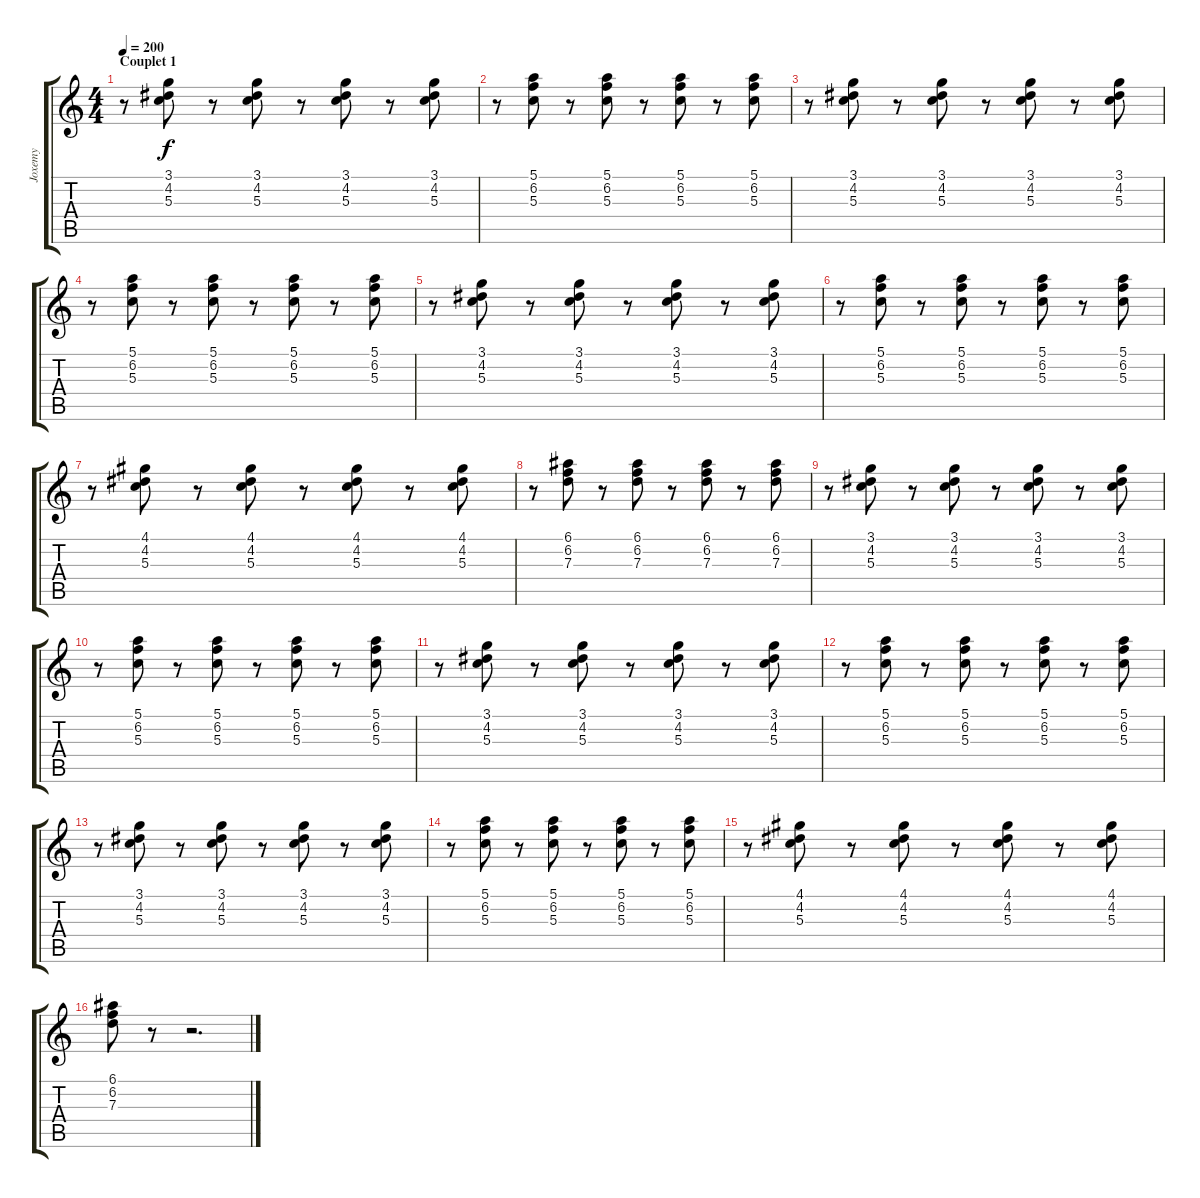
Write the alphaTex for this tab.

\track ("Joxemy" "Joxemy") {instrument electricguitarmuted}
\staff {score tabs}
\tuning (E4 B3 G3 D3 A2 E2) {hide}
\ts (4 4)
\section ("" "Couplet 1")
\tempo 200
\clef g2
\ks c
r.8{dy f} (3.1 4.2 5.3).8 r.8 (3.1 4.2 5.3).8 r.8 (3.1 4.2 5.3).8 r.8 (3.1 4.2 5.3).8 |
r.8 (5.1 6.2 5.3).8 r.8 (5.1 6.2 5.3).8 r.8 (5.1 6.2 5.3).8 r.8 (5.1 6.2 5.3).8 |
r.8 (3.1 4.2 5.3).8 r.8 (3.1 4.2 5.3).8 r.8 (3.1 4.2 5.3).8 r.8 (3.1 4.2 5.3).8 |
r.8 (5.1 6.2 5.3).8 r.8 (5.1 6.2 5.3).8 r.8 (5.1 6.2 5.3).8 r.8 (5.1 6.2 5.3).8 |
r.8 (3.1 4.2 5.3).8 r.8 (3.1 4.2 5.3).8 r.8 (3.1 4.2 5.3).8 r.8 (3.1 4.2 5.3).8 |
r.8 (5.1 6.2 5.3).8 r.8 (5.1 6.2 5.3).8 r.8 (5.1 6.2 5.3).8 r.8 (5.1 6.2 5.3).8 |
r.8 (4.1 4.2 5.3).8 r.8 (4.1 4.2 5.3).8 r.8 (4.1 4.2 5.3).8 r.8 (4.1 4.2 5.3).8 |
r.8 (6.1 6.2 7.3).8 r.8 (6.1 6.2 7.3).8 r.8 (6.1 6.2 7.3).8 r.8 (6.1 6.2 7.3).8 |
r.8 (3.1 4.2 5.3).8 r.8 (3.1 4.2 5.3).8 r.8 (3.1 4.2 5.3).8 r.8 (3.1 4.2 5.3).8 |
r.8 (5.1 6.2 5.3).8 r.8 (5.1 6.2 5.3).8 r.8 (5.1 6.2 5.3).8 r.8 (5.1 6.2 5.3).8 |
r.8 (3.1 4.2 5.3).8 r.8 (3.1 4.2 5.3).8 r.8 (3.1 4.2 5.3).8 r.8 (3.1 4.2 5.3).8 |
r.8 (5.1 6.2 5.3).8 r.8 (5.1 6.2 5.3).8 r.8 (5.1 6.2 5.3).8 r.8 (5.1 6.2 5.3).8 |
r.8 (3.1 4.2 5.3).8 r.8 (3.1 4.2 5.3).8 r.8 (3.1 4.2 5.3).8 r.8 (3.1 4.2 5.3).8 |
r.8 (5.1 6.2 5.3).8 r.8 (5.1 6.2 5.3).8 r.8 (5.1 6.2 5.3).8 r.8 (5.1 6.2 5.3).8 |
r.8 (4.1 4.2 5.3).8 r.8 (4.1 4.2 5.3).8 r.8 (4.1 4.2 5.3).8 r.8 (4.1 4.2 5.3).8 |
(6.1 6.2 7.3).8 r.8 r.2{d}
